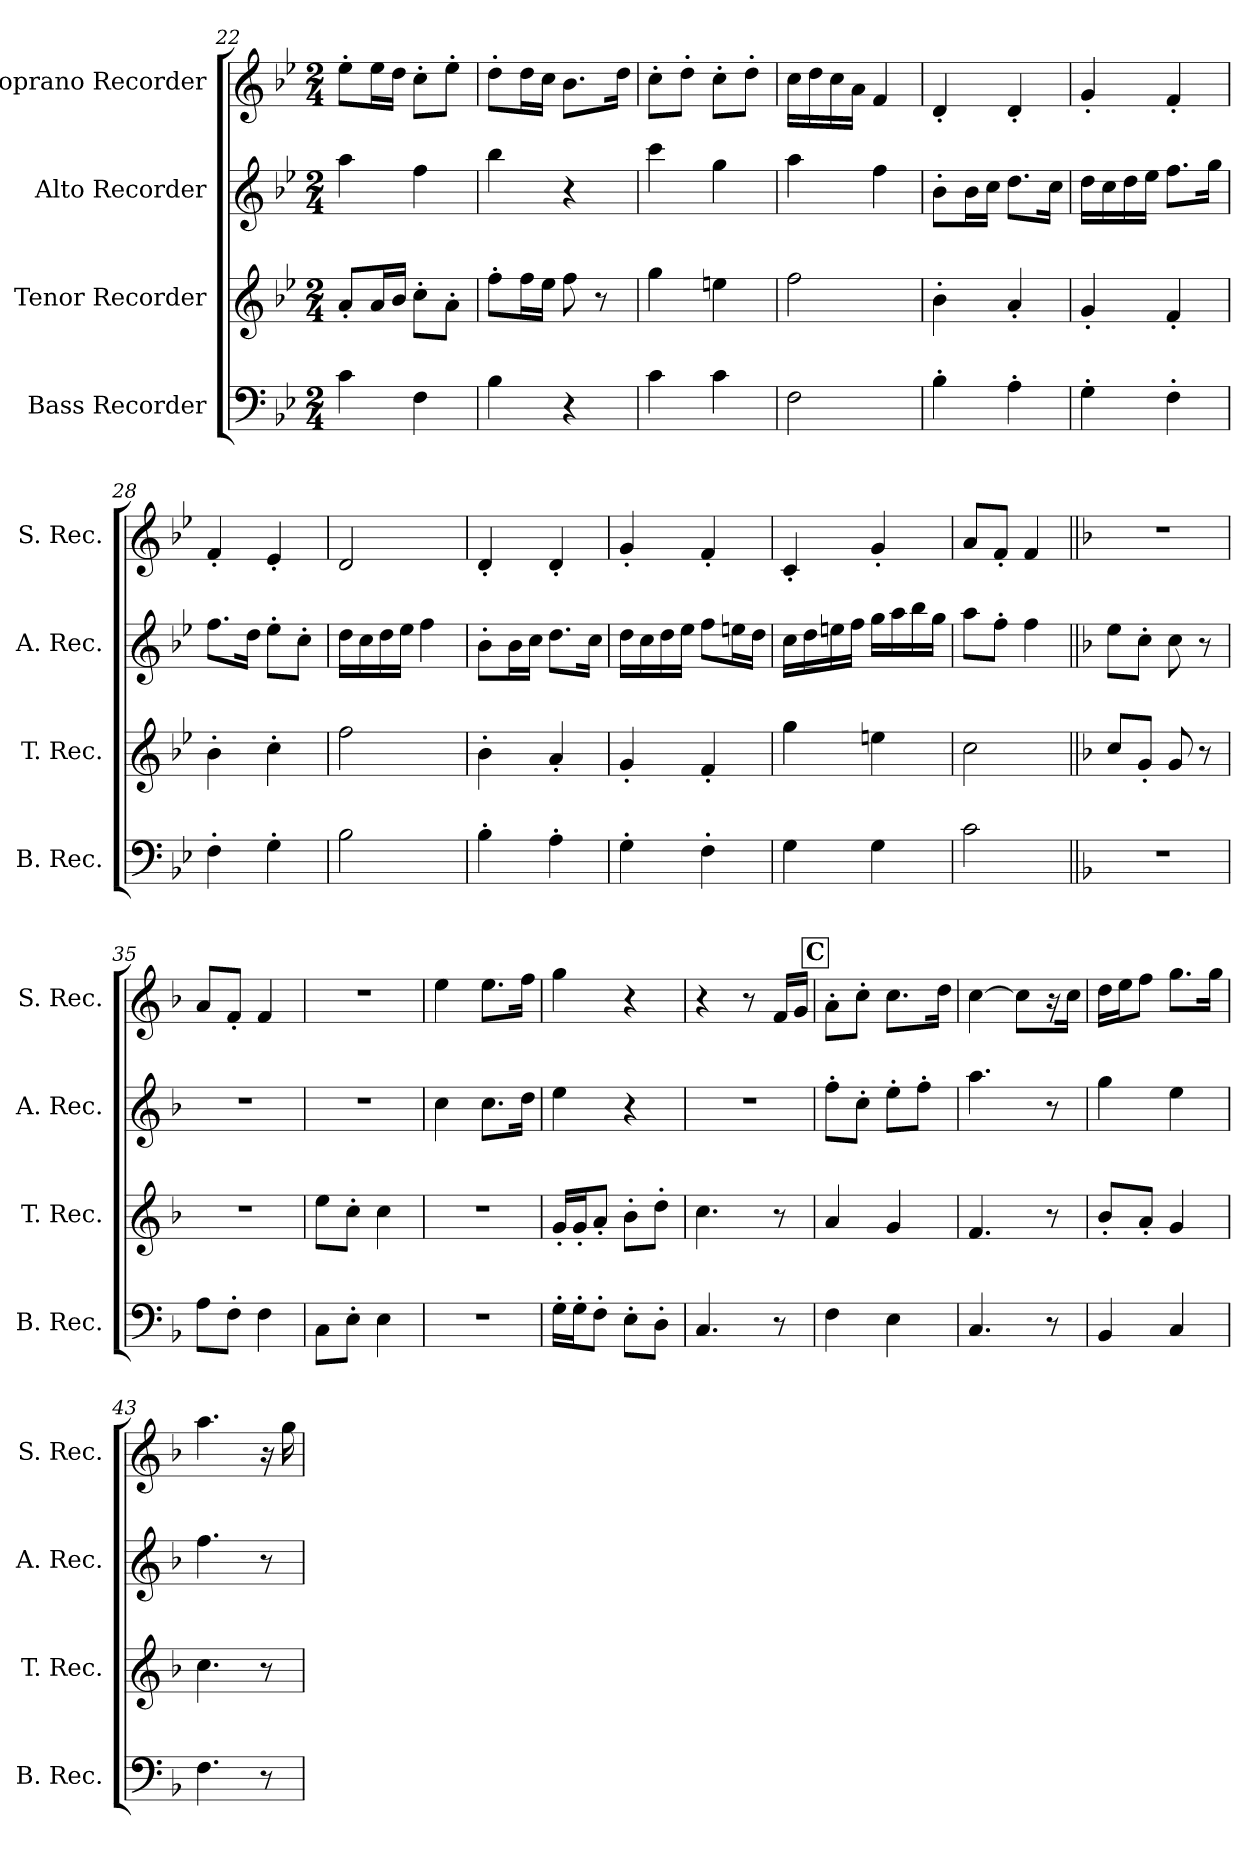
**kern	**kern	**kern	**kern
*part4	*part3	*part2	*part1
*staff4	*staff3	*staff2	*staff1
*I"Bass Recorder	*I"Tenor Recorder	*I"Alto Recorder	*I"Soprano Recorder
*I'B. Rec.	*I'T. Rec.	*I'A. Rec.	*I'S. Rec.
*clefF4	*clefG2	*clefG2	*clefG2
*ITrd-7c-12	*	*	*ITrd-7c-12
*k[b-e-]	*k[b-e-]	*k[b-e-]	*k[b-e-]
*B-:	*B-:	*B-:	*B-:
*M2/4	*M2/4	*M2/4	*M2/4
=22	=22	=22	=22
4cc>\	8a'</L	4aa>\	8eee-'>\L
.	16a/L	.	16eee-\L
.	16b-/JJ	.	16ddd\JJ
4f>\	8cc'>\L	4ff>\	8ccc'>\L
.	8a'>\J	.	8eee-'>\J
=23	=23	=23	=23
4b->\	8ff'>\L	4bb->\	8ddd'>\L
.	16ff\L	.	16ddd\L
.	16ee-\JJ	.	16ccc\JJ
4r	8ff\	4r	8.bb-\L
.	8r	.	.
.	.	.	16ddd\Jk
!!LO:PB:g=z
=24	=24	=24	=24
4cc>\	4gg>\	4ccc>\	8ccc'>\L
.	.	.	8ddd'>\J
4cc>\	4een>\	4gg>\	8ccc'>\L
.	.	.	8ddd'>\J
=25	=25	=25	=25
2f\	2ff\	4aa\	16ccc\LL
.	.	.	16ddd\
.	.	.	16ccc\
.	.	.	16aa\JJ
.	.	4ff\	4ff/
=26	=26	=26	=26
4b-'>\	4b-'>\	8b-'>\L	4dd'</
.	.	16b-\L	.
.	.	16cc\JJ	.
4a'>\	4a'</	8.dd\L	4dd'</
.	.	16cc\Jk	.
=27	=27	=27	=27
4g'>\	4g'</	16dd\LL	4gg'</
.	.	16cc\	.
.	.	16dd\	.
.	.	16ee-\JJ	.
4f'>\	4f'</	8.ff\L	4ff'</
.	.	16gg\Jk	.
=28	=28	=28	=28
4f'>\	4b-'>\	8.ff\L	4ff'</
.	.	16dd\Jk	.
4g'>\	4cc'>\	8ee-'>\L	4ee-'</
.	.	8cc'>\J	.
=29	=29	=29	=29
2b-\	2ff\	16dd\LL	2dd/
.	.	16cc\	.
.	.	16dd\	.
.	.	16ee-\JJ	.
.	.	4ff\	.
=30	=30	=30	=30
4b-'>\	4b-'>\	8b-'>\L	4dd'</
.	.	16b-\L	.
.	.	16cc\JJ	.
4a'>\	4a'</	8.dd\L	4dd'</
.	.	16cc\Jk	.
=31	=31	=31	=31
4g'>\	4g'</	16dd\LL	4gg'</
.	.	16cc\	.
.	.	16dd\	.
.	.	16ee-\JJ	.
4f'>\	4f'</	8ff\L	4ff'</
.	.	16een\L	.
.	.	16dd\JJ	.
!!LO:LB:g=z
=32	=32	=32	=32
4g>\	4gg>\	16cc\LL	4cc'</
.	.	16dd\	.
.	.	16een\	.
.	.	16ff\JJ	.
4g>\	4een>\	16gg\LL	4gg'</
.	.	16aa\	.
.	.	16bb-\	.
.	.	16gg\JJ	.
=33	=33	=33	=33
2cc\	2cc\	8aa\L	8aa/L
.	.	8ff'>\J	8ff'</J
.	.	4ff\	4ff/
=34||	=34||	=34||	=34||
*k[b-]	*k[b-]	*k[b-]	*k[b-]
*F:	*F:	*F:	*F:
2r	8cc/L	8ee\L	2r
.	8g'</J	8cc'>\J	.
.	8g/	8cc\	.
.	8r	8r	.
=35	=35	=35	=35
8a\L	2r	2r	8aa/L
8f'>\J	.	.	8ff'</J
4f\	.	.	4ff/
=36	=36	=36	=36
8c\L	8ee\L	2r	2r
8e'>\J	8cc'>\J	.	.
4e\	4cc\	.	.
=37	=37	=37	=37
2r	2r	4cc\	4eee\
.	.	8.cc\L	8.eee\L
.	.	16dd\Jk	16fff\Jk
=38	=38	=38	=38
16g'>\LL	16g'</LL	4ee\	4ggg\
16g'>\J	16g'</J	.	.
8f'>\J	8a'</J	.	.
8e'>\L	8b-'>\L	4r	4r
8d'>\J	8dd'>\J	.	.
=39	=39	=39	=39
4.c/	4.cc\	2r	4r
.	.	.	8r
8r	8r	.	16ff/LL
.	.	.	16gg/JJ
!!LO:LB:g=z
!!LO:REH:place=s1:a:B:fs=10.2:t=C
=40	=40	=40	=40
4f>\	4a</	8ff'>\L	8aa'>\L
.	.	8cc'>\J	8ccc'>\J
4e>\	4g</	8ee'>\L	8.ccc\L
.	.	8ff'>\J	.
.	.	.	16ddd\Jk
=41	=41	=41	=41
4.c/	4.f/	4.aa\	[4ccc\
.	.	.	8ccc\L]
8r	8r	8r	16r
.	.	.	16ccc\Jk
=42	=42	=42	=42
4B-</	8b-'</L	4gg>\	16ddd\LL
.	.	.	16eee\J
.	8a'</J	.	8fff\J
4c/	4g/	4ee\	8.ggg\L
.	.	.	16ggg\Jk
=43	=43	=43	=43
4.f\	4.cc\	4.ff\	4.aaa\
8r	8r	8r	16r
.	.	.	16ggg\
=	=	=	=
*-	*-	*-	*-
